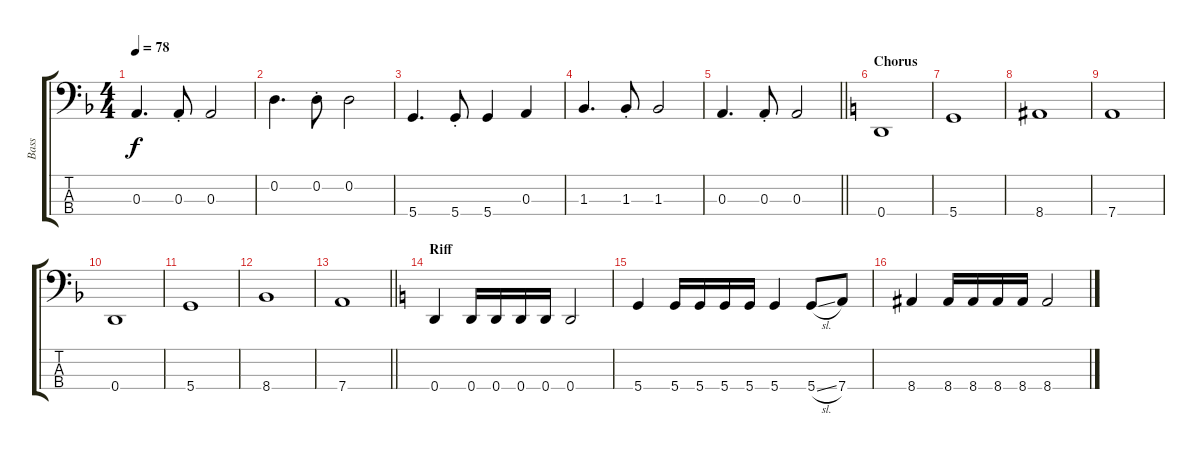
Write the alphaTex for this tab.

\track ("Bass" "Bass") {instrument electricbassfinger}
\staff {score tabs}
\tuning (G2 D2 A1 D1) {hide}
\ts (4 4)
\tempo 78
\clef f4
\ks f
0.3.4{d dy f} 0.3{st}.8 0.3.2 |
0.2.4{d} 0.2{st}.8 0.2.2 |
5.4.4{d} 5.4{st}.8 5.4.4 0.3.4 |
1.3.4{d} 1.3{st}.8 1.3.2 |
\barLineRight lightlight
0.3.4{d} 0.3{st}.8 0.3.2 |
\section ("" "Chorus")
\ks c
0.4.1 |
5.4.1 |
8.4.1 |
7.4.1 |
\ks f
0.4.1 |
5.4.1 |
8.4.1 |
\barLineRight lightlight
7.4.1 |
\section ("" "Riff")
\ks c
0.4.4 0.4.16 0.4.16 0.4.16 0.4.16 0.4.2 |
5.4.4 5.4.16 5.4.16 5.4.16 5.4.16 5.4.4 5.4{sl}.8 7.4.8 |
8.4.4 8.4.16 8.4.16 8.4.16 8.4.16 8.4.2
